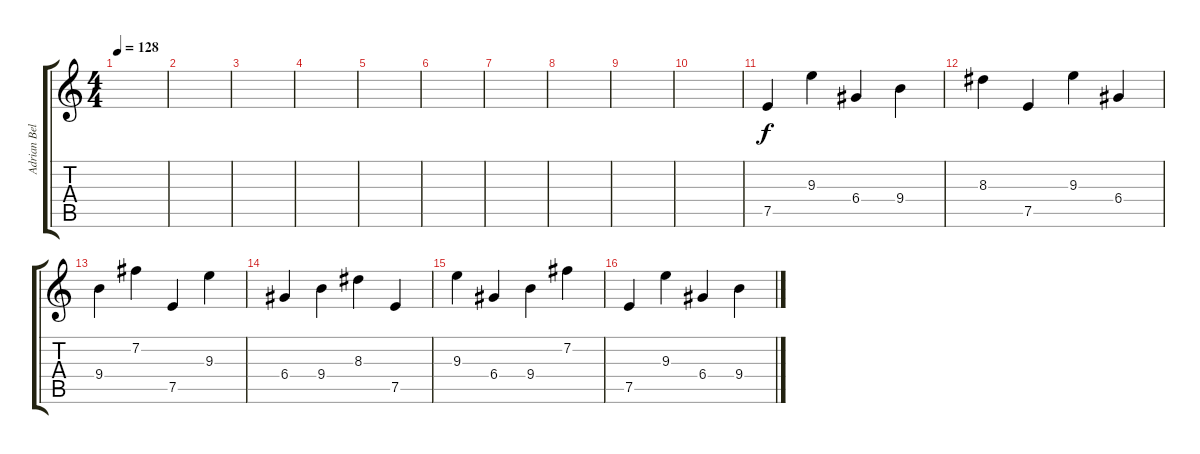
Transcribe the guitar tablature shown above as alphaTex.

\track ("Adrian Belew" "Adrian Bel") {instrument electricguitarclean}
\staff {score tabs}
\tuning (E4 B3 G3 D3 A2 E2) {hide}
\ts (4 4)
\tempo 128
\clef g2
\ks c
|
|
|
|
|
|
|
|
|
|
7.5.4 9.3.4 6.4.4 9.4.4 |
8.3.4 7.5.4 9.3.4 6.4.4 |
9.4.4 7.2.4 7.5.4 9.3.4 |
6.4.4 9.4.4 8.3.4 7.5.4 |
9.3.4 6.4.4 9.4.4 7.2.4 |
7.5.4 9.3.4 6.4.4 9.4.4
